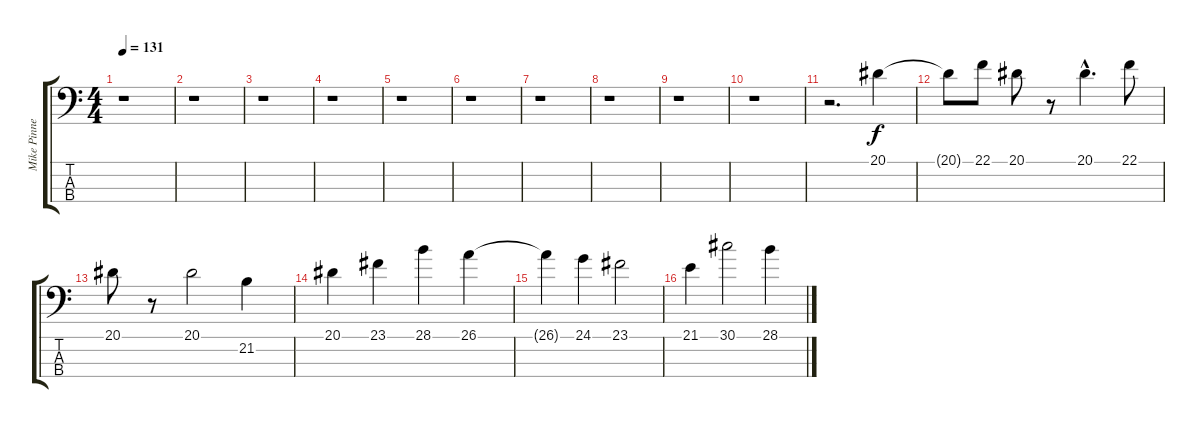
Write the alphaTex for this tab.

\track ("Mike Pinnella (Brass)" "Mike Pinne") {instrument stringensemble1}
\staff {score tabs}
\tuning (G2 D2 A1 E1) {hide}
\ts (4 4)
\tempo 131
\clef f4
\ks c
r.1{dy f} |
r.1 |
r.1 |
r.1 |
r.1 |
r.1 |
r.1 |
r.1 |
r.1 |
r.1 |
r.2{d} 20.1.4 |
20.1{t}.8 22.1.8 20.1.8 r.8 20.1{hac}.4{d} 22.1.8 |
20.1.8 r.8 20.1.2 21.2.4 |
20.1.4 23.1.4 28.1.4 26.1.4 |
26.1{t}.4 24.1.4 23.1.2 |
21.1.4 30.1.2 28.1.4
